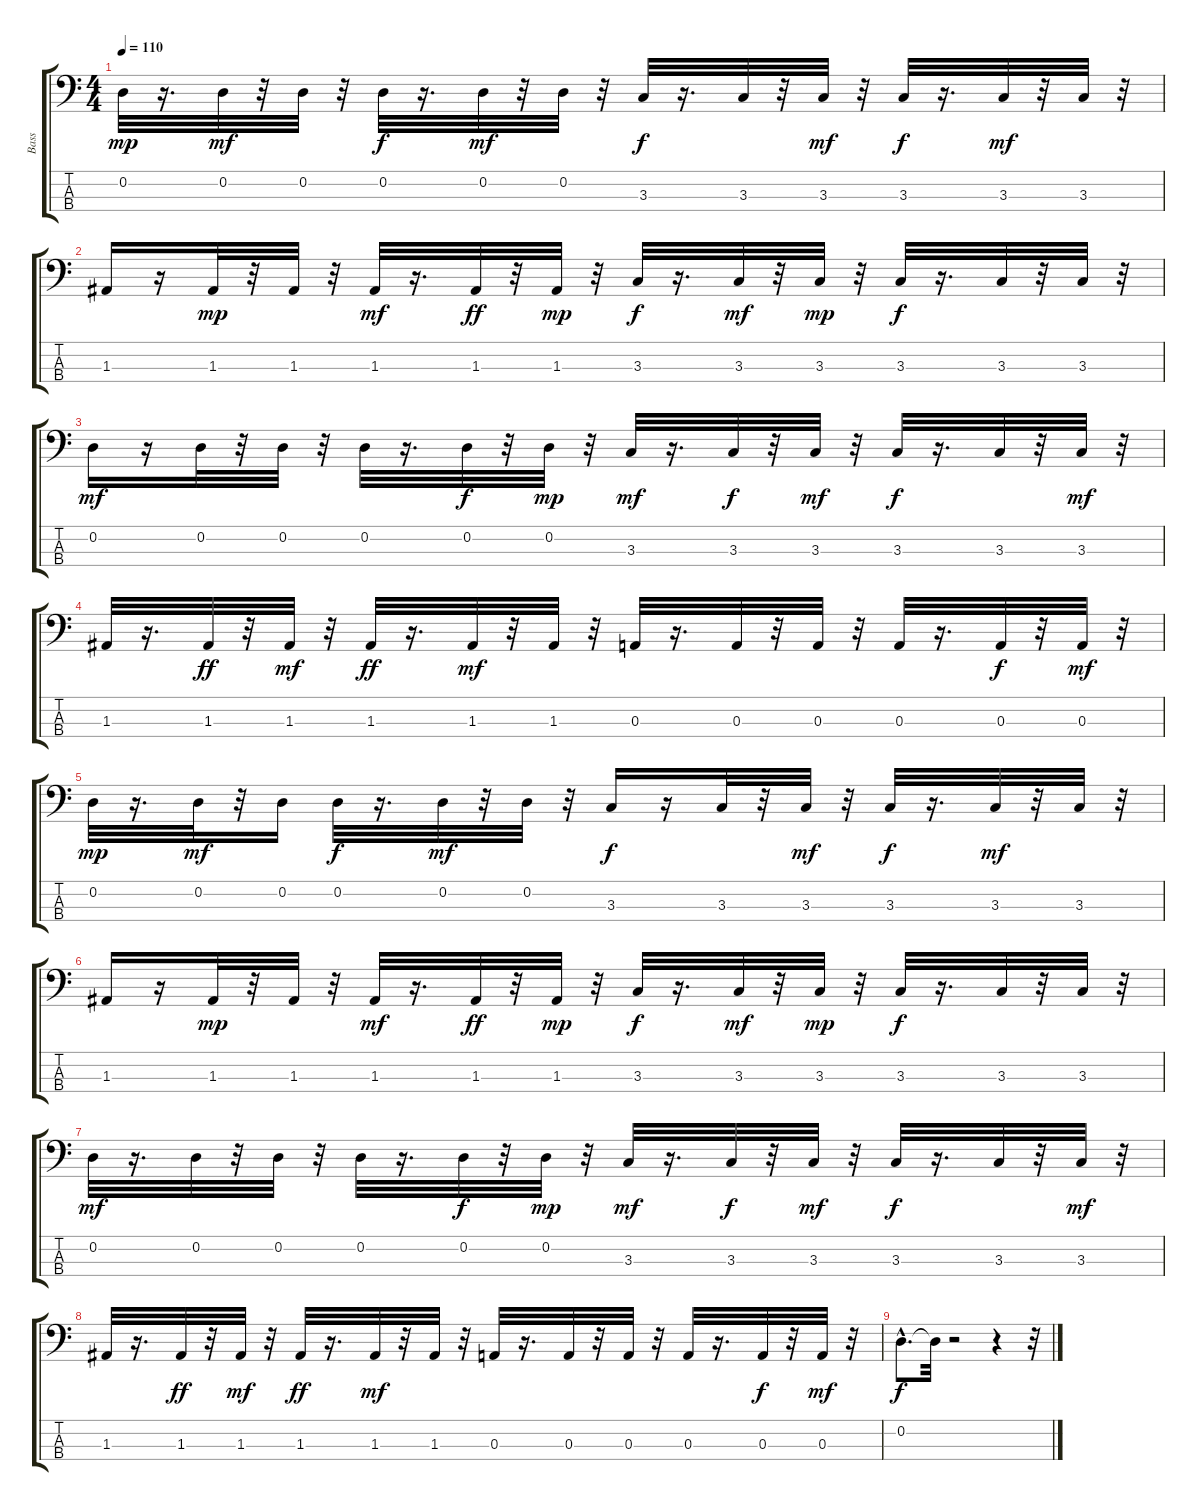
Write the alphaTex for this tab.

\track ("Bass" "Bass") {instrument electricbassfinger}
\staff {score tabs}
\tuning (G2 D2 A1 E1) {hide}
\ts (4 4)
\tempo 110
\clef f4
\ks c
0.2.32{dy mp} r.16{d} 0.2.32{dy mf} r.32 0.2.32 r.32 0.2.32{dy f} r.16{d} 0.2.32{dy mf} r.32 0.2.32 r.32 3.3.32{dy f} r.16{d} 3.3.32 r.32 3.3.32{dy mf} r.32 3.3.32{dy f} r.16{d} 3.3.32{dy mf} r.32 3.3.32 r.32 |
1.3.16 r.16 1.3.32{dy mp} r.32 1.3.32 r.32 1.3.32{dy mf} r.16{d} 1.3.32{dy ff} r.32 1.3.32{dy mp} r.32 3.3.32{dy f} r.16{d} 3.3.32{dy mf} r.32 3.3.32{dy mp} r.32 3.3.32{dy f} r.16{d} 3.3.32 r.32 3.3.32 r.32 |
0.2.16{dy mf} r.16 0.2.32 r.32 0.2.32 r.32 0.2.32 r.16{d} 0.2.32{dy f} r.32 0.2.32{dy mp} r.32 3.3.32{dy mf} r.16{d} 3.3.32{dy f} r.32 3.3.32{dy mf} r.32 3.3.32{dy f} r.16{d} 3.3.32 r.32 3.3.32{dy mf} r.32 |
1.3.32 r.16{d} 1.3.32{dy ff} r.32 1.3.32{dy mf} r.32 1.3.32{dy ff} r.16{d} 1.3.32{dy mf} r.32 1.3.32 r.32 0.3.32 r.16{d} 0.3.32 r.32 0.3.32 r.32 0.3.32 r.16{d} 0.3.32{dy f} r.32 0.3.32{dy mf} r.32 |
0.2.32{dy mp} r.16{d} 0.2.32{dy mf} r.32 0.2.16 0.2.32{dy f} r.16{d} 0.2.32{dy mf} r.32 0.2.32 r.32 3.3.16{dy f} r.16 3.3.32 r.32 3.3.32{dy mf} r.32 3.3.32{dy f} r.16{d} 3.3.32{dy mf} r.32 3.3.32 r.32 |
1.3.16 r.16 1.3.32{dy mp} r.32 1.3.32 r.32 1.3.32{dy mf} r.16{d} 1.3.32{dy ff} r.32 1.3.32{dy mp} r.32 3.3.32{dy f} r.16{d} 3.3.32{dy mf} r.32 3.3.32{dy mp} r.32 3.3.32{dy f} r.16{d} 3.3.32 r.32 3.3.32 r.32 |
0.2.32{dy mf} r.16{d} 0.2.32 r.32 0.2.32 r.32 0.2.32 r.16{d} 0.2.32{dy f} r.32 0.2.32{dy mp} r.32 3.3.32{dy mf} r.16{d} 3.3.32{dy f} r.32 3.3.32{dy mf} r.32 3.3.32{dy f} r.16{d} 3.3.32 r.32 3.3.32{dy mf} r.32 |
1.3.32 r.16{d} 1.3.32{dy ff} r.32 1.3.32{dy mf} r.32 1.3.32{dy ff} r.16{d} 1.3.32{dy mf} r.32 1.3.32 r.32 0.3.32 r.16{d} 0.3.32 r.32 0.3.32 r.32 0.3.32 r.16{d} 0.3.32{dy f} r.32 0.3.32{dy mf} r.32 |
0.2{hac}.8{d dy f} 0.2{t}.32 r.2 r.4 r.32
